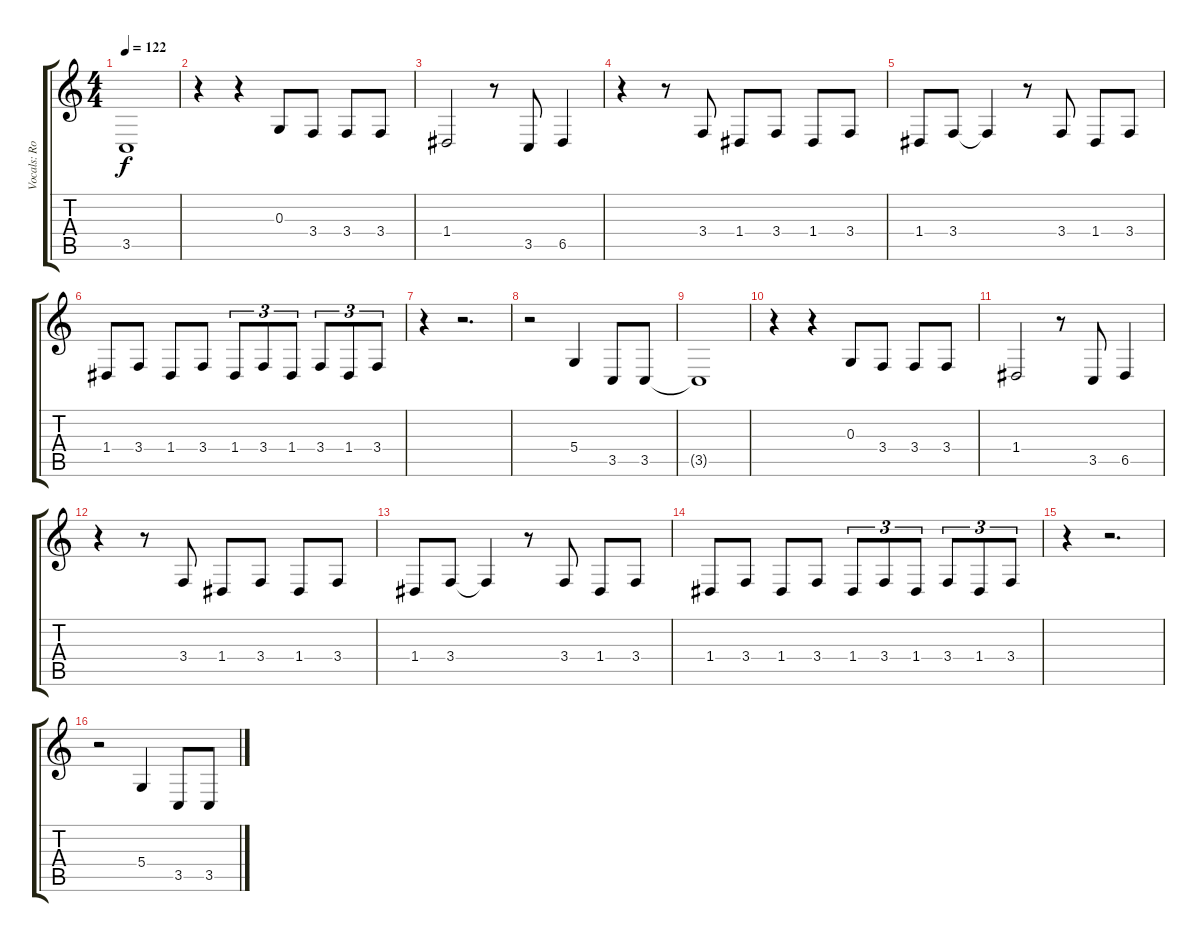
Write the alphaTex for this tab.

\track ("Vocals: Robbie Williams" "Vocals: Ro") {instrument acousticgrandpiano}
\staff {score tabs}
\tuning (E4 B3 G3 D3 A2 E2) {hide}
\ts (4 4)
\tempo 122
\clef g2
\ks c
3.5{t}.1{dy f} |
r.4 r.4 0.3.8 3.4.8 3.4.8 3.4.8 |
1.4.2 r.8 3.5.8 6.5.4 |
r.4 r.8 3.4.8 1.4.8 3.4.8 1.4.8 3.4.8 |
1.4.8 3.4.8 3.4{t}.4 r.8 3.4.8 1.4.8 3.4.8 |
1.4.8 3.4.8 1.4.8 3.4.8 1.4.8{tu (3 2)} 3.4.8{tu (3 2)} 1.4.8{tu (3 2)} 3.4.8{tu (3 2)} 1.4.8{tu (3 2)} 3.4.8{tu (3 2)} |
r.4 r.2{d} |
r.2 5.4.4 3.5.8 3.5.8 |
3.5{t}.1 |
r.4 r.4 0.3.8 3.4.8 3.4.8 3.4.8 |
1.4.2 r.8 3.5.8 6.5.4 |
r.4 r.8 3.4.8 1.4.8 3.4.8 1.4.8 3.4.8 |
1.4.8 3.4.8 3.4{t}.4 r.8 3.4.8 1.4.8 3.4.8 |
1.4.8 3.4.8 1.4.8 3.4.8 1.4.8{tu (3 2)} 3.4.8{tu (3 2)} 1.4.8{tu (3 2)} 3.4.8{tu (3 2)} 1.4.8{tu (3 2)} 3.4.8{tu (3 2)} |
r.4 r.2{d} |
r.2 5.4.4 3.5.8 3.5.8
